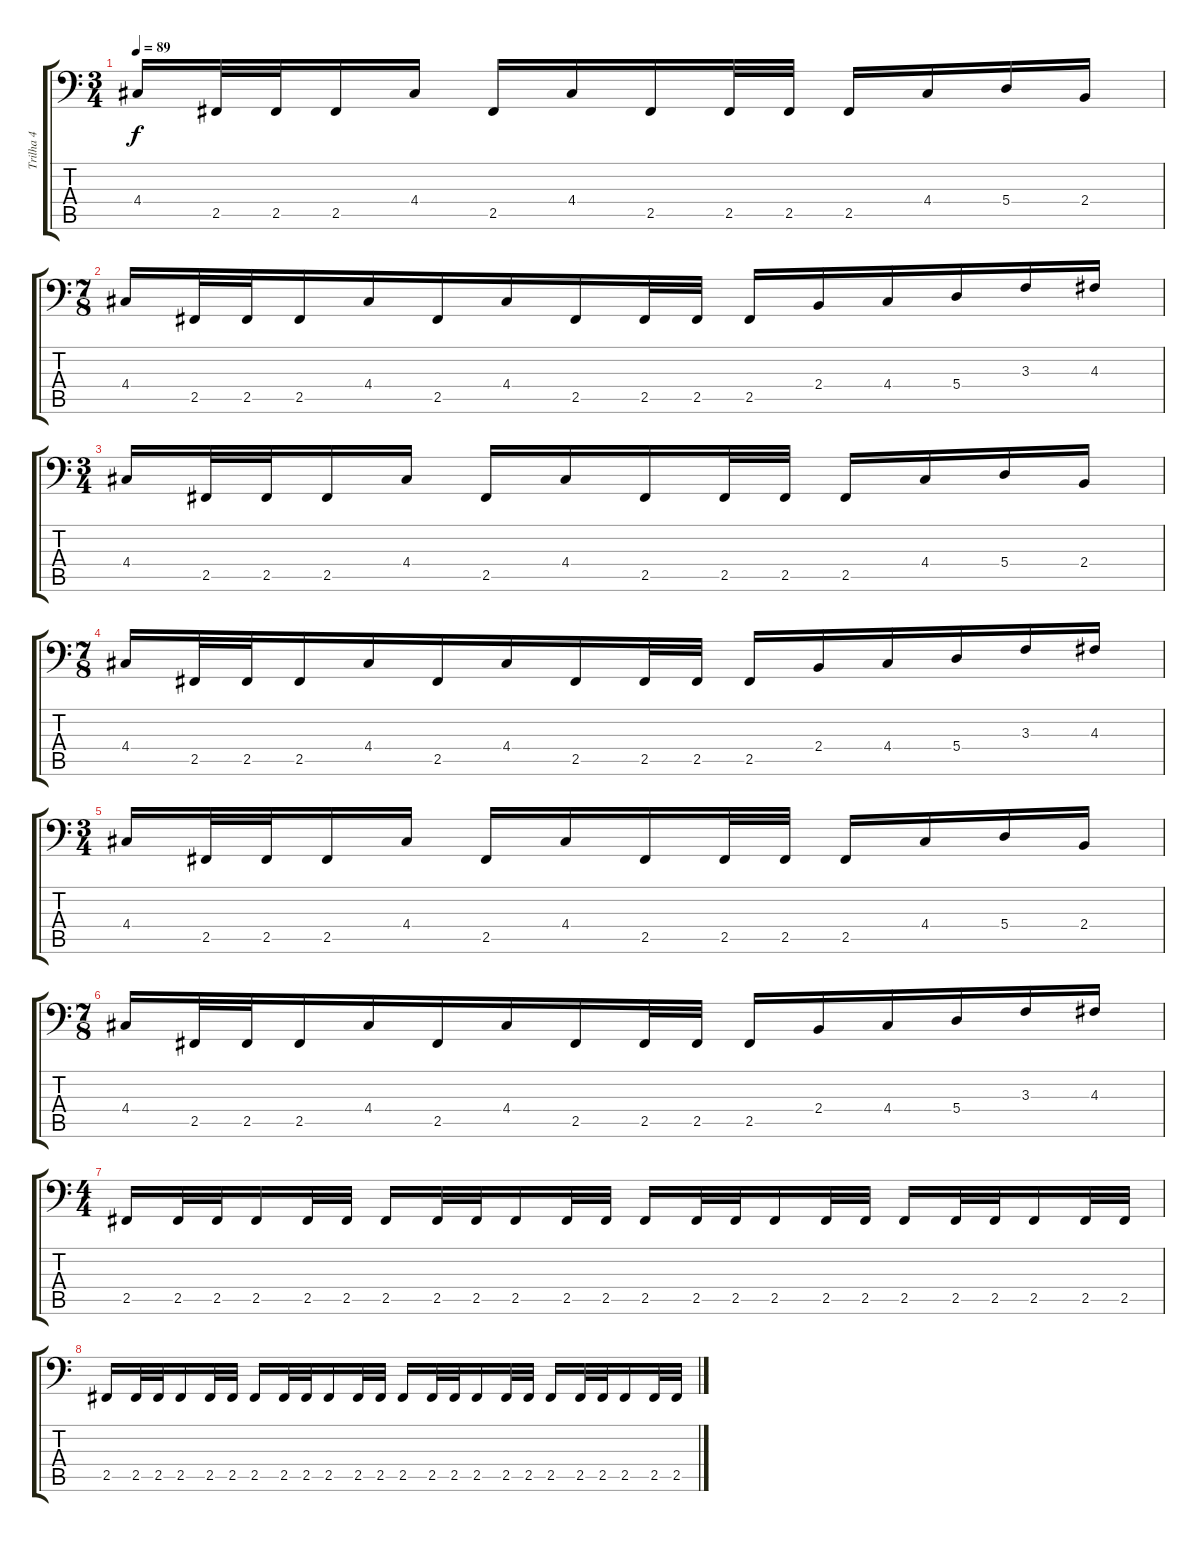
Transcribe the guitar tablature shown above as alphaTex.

\track ("Trilha 4" "Trilha 4") {instrument electricbassfinger}
\staff {score tabs}
\tuning (C3 G2 D2 A1 E1 B0) {hide}
\ts (3 4)
\tempo 89
\clef f4
\ks c
4.4.16{dy f} 2.5.32 2.5.32 2.5.16 4.4.16 2.5.16 4.4.16 2.5.16 2.5.32 2.5.32 2.5.16 4.4.16 5.4.16 2.4.16 |
\ts (7 8)
4.4.16 2.5.32 2.5.32 2.5.16 4.4.16 2.5.16 4.4.16 2.5.16 2.5.32 2.5.32 2.5.16 2.4.16 4.4.16 5.4.16 3.3.16 4.3.16 |
\ts (3 4)
4.4.16 2.5.32 2.5.32 2.5.16 4.4.16 2.5.16 4.4.16 2.5.16 2.5.32 2.5.32 2.5.16 4.4.16 5.4.16 2.4.16 |
\ts (7 8)
4.4.16 2.5.32 2.5.32 2.5.16 4.4.16 2.5.16 4.4.16 2.5.16 2.5.32 2.5.32 2.5.16 2.4.16 4.4.16 5.4.16 3.3.16 4.3.16 |
\ts (3 4)
4.4.16 2.5.32 2.5.32 2.5.16 4.4.16 2.5.16 4.4.16 2.5.16 2.5.32 2.5.32 2.5.16 4.4.16 5.4.16 2.4.16 |
\ts (7 8)
4.4.16 2.5.32 2.5.32 2.5.16 4.4.16 2.5.16 4.4.16 2.5.16 2.5.32 2.5.32 2.5.16 2.4.16 4.4.16 5.4.16 3.3.16 4.3.16 |
\ts (4 4)
2.5.16 2.5.32 2.5.32 2.5.16 2.5.32 2.5.32 2.5.16 2.5.32 2.5.32 2.5.16 2.5.32 2.5.32 2.5.16 2.5.32 2.5.32 2.5.16 2.5.32 2.5.32 2.5.16 2.5.32 2.5.32 2.5.16 2.5.32 2.5.32 |
2.5.16 2.5.32 2.5.32 2.5.16 2.5.32 2.5.32 2.5.16 2.5.32 2.5.32 2.5.16 2.5.32 2.5.32 2.5.16 2.5.32 2.5.32 2.5.16 2.5.32 2.5.32 2.5.16 2.5.32 2.5.32 2.5.16 2.5.32 2.5.32
